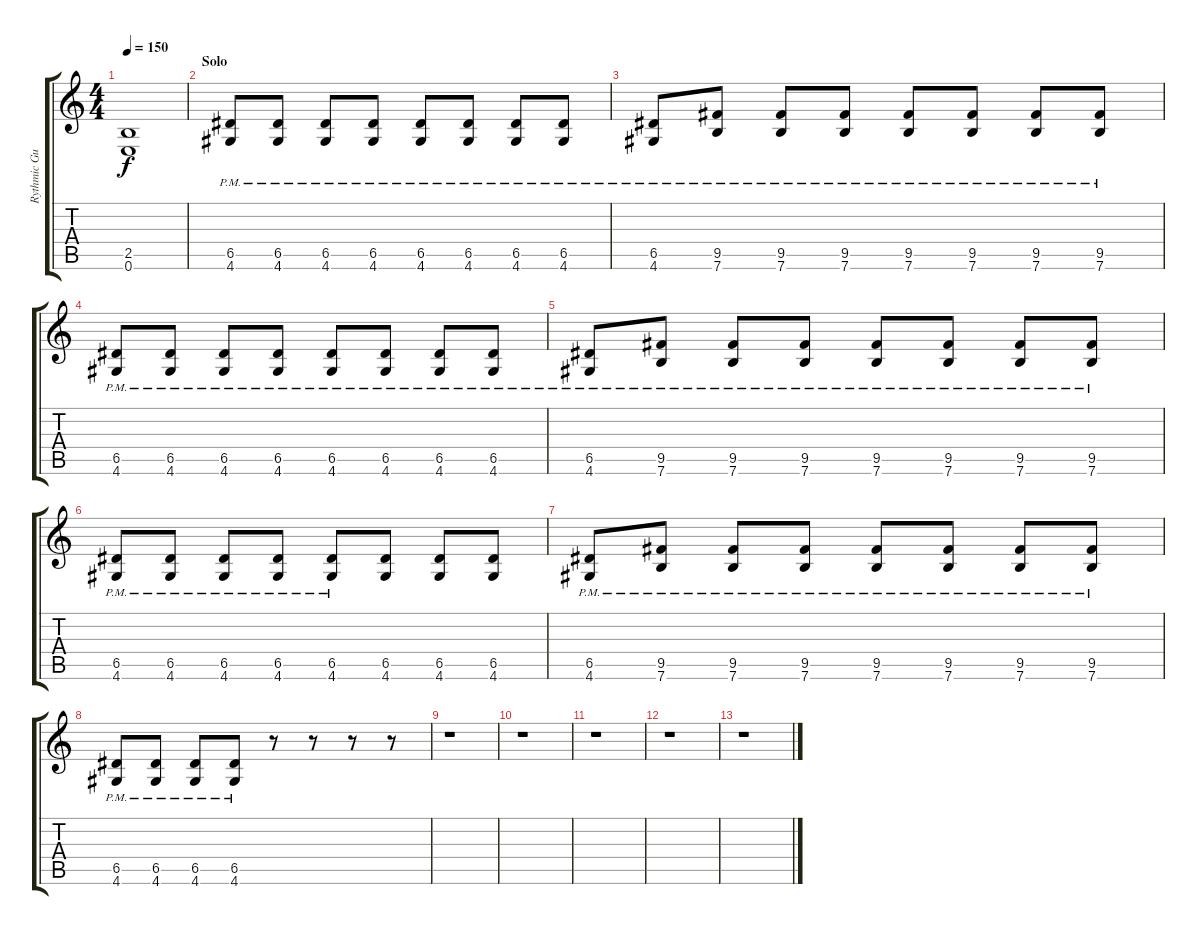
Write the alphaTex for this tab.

\track ("Rythmic Guitar" "Rythmic Gu") {instrument distortionguitar}
\staff {score tabs}
\tuning (E4 B3 G3 D3 A2 E2) {hide}
\ts (4 4)
\tempo 150
\clef g2
\ks c
(2.5{t} 0.6{t}).1{dy f} |
\section ("" "Solo")
(6.5{pm} 4.6{pm}).8 (6.5{pm} 4.6{pm}).8 (6.5{pm} 4.6{pm}).8 (6.5{pm} 4.6{pm}).8 (6.5{pm} 4.6{pm}).8 (6.5{pm} 4.6{pm}).8 (6.5{pm} 4.6{pm}).8 (6.5{pm} 4.6{pm}).8 |
(6.5{pm} 4.6{pm}).8 (9.5{pm} 7.6{pm}).8 (9.5{pm} 7.6{pm}).8 (9.5{pm} 7.6{pm}).8 (9.5{pm} 7.6{pm}).8 (9.5{pm} 7.6{pm}).8 (9.5{pm} 7.6{pm}).8 (9.5{pm} 7.6).8 |
(6.5{pm} 4.6{pm}).8 (6.5{pm} 4.6{pm}).8 (6.5{pm} 4.6{pm}).8 (6.5{pm} 4.6{pm}).8 (6.5{pm} 4.6{pm}).8 (6.5{pm} 4.6{pm}).8 (6.5{pm} 4.6{pm}).8 (6.5{pm} 4.6{pm}).8 |
(6.5{pm} 4.6{pm}).8 (9.5{pm} 7.6{pm}).8 (9.5{pm} 7.6{pm}).8 (9.5{pm} 7.6{pm}).8 (9.5{pm} 7.6{pm}).8 (9.5{pm} 7.6{pm}).8 (9.5{pm} 7.6{pm}).8 (9.5{pm} 7.6{pm}).8 |
(6.5{pm} 4.6{pm}).8 (6.5{pm} 4.6{pm}).8 (6.5{pm} 4.6{pm}).8 (6.5{pm} 4.6{pm}).8 (6.5{pm} 4.6{pm}).8 (6.5 4.6).8 (6.5 4.6).8 (6.5 4.6).8 |
(6.5{pm} 4.6{pm}).8 (9.5{pm} 7.6{pm}).8 (9.5{pm} 7.6{pm}).8 (9.5{pm} 7.6{pm}).8 (9.5{pm} 7.6{pm}).8 (9.5{pm} 7.6{pm}).8 (9.5{pm} 7.6{pm}).8 (9.5{pm} 7.6{pm}).8 |
(6.5{pm} 4.6{pm}).8 (6.5{pm} 4.6{pm}).8 (6.5{pm} 4.6{pm}).8 (6.5{pm} 4.6{pm}).8 r.8 r.8 r.8 r.8 |
r.1 |
r.1 |
r.1 |
r.1 |
r.1
